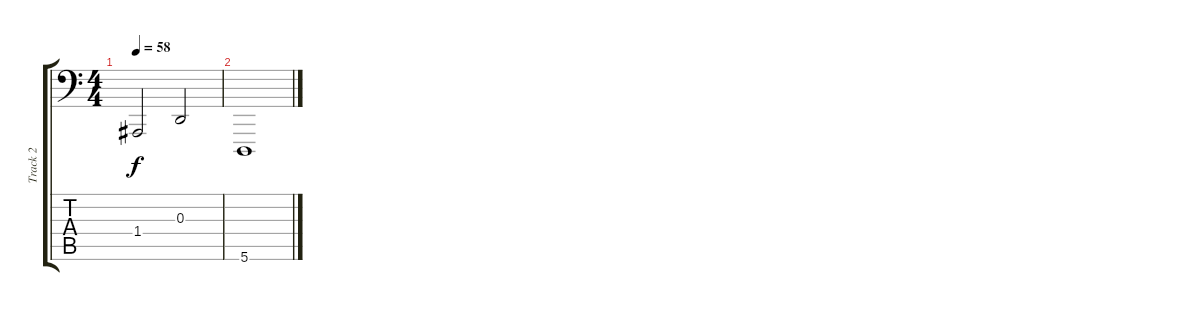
\track ("Track 2" "Track 2") {instrument acousticgrandpiano}
\staff {score tabs}
\tuning (C3 G2 D2 A1 E1 A0) {hide}
\ts (4 4)
\tempo 58
\clef f4
\ks c
1.4.2{dy f} 0.3.2 |
5.6.1
